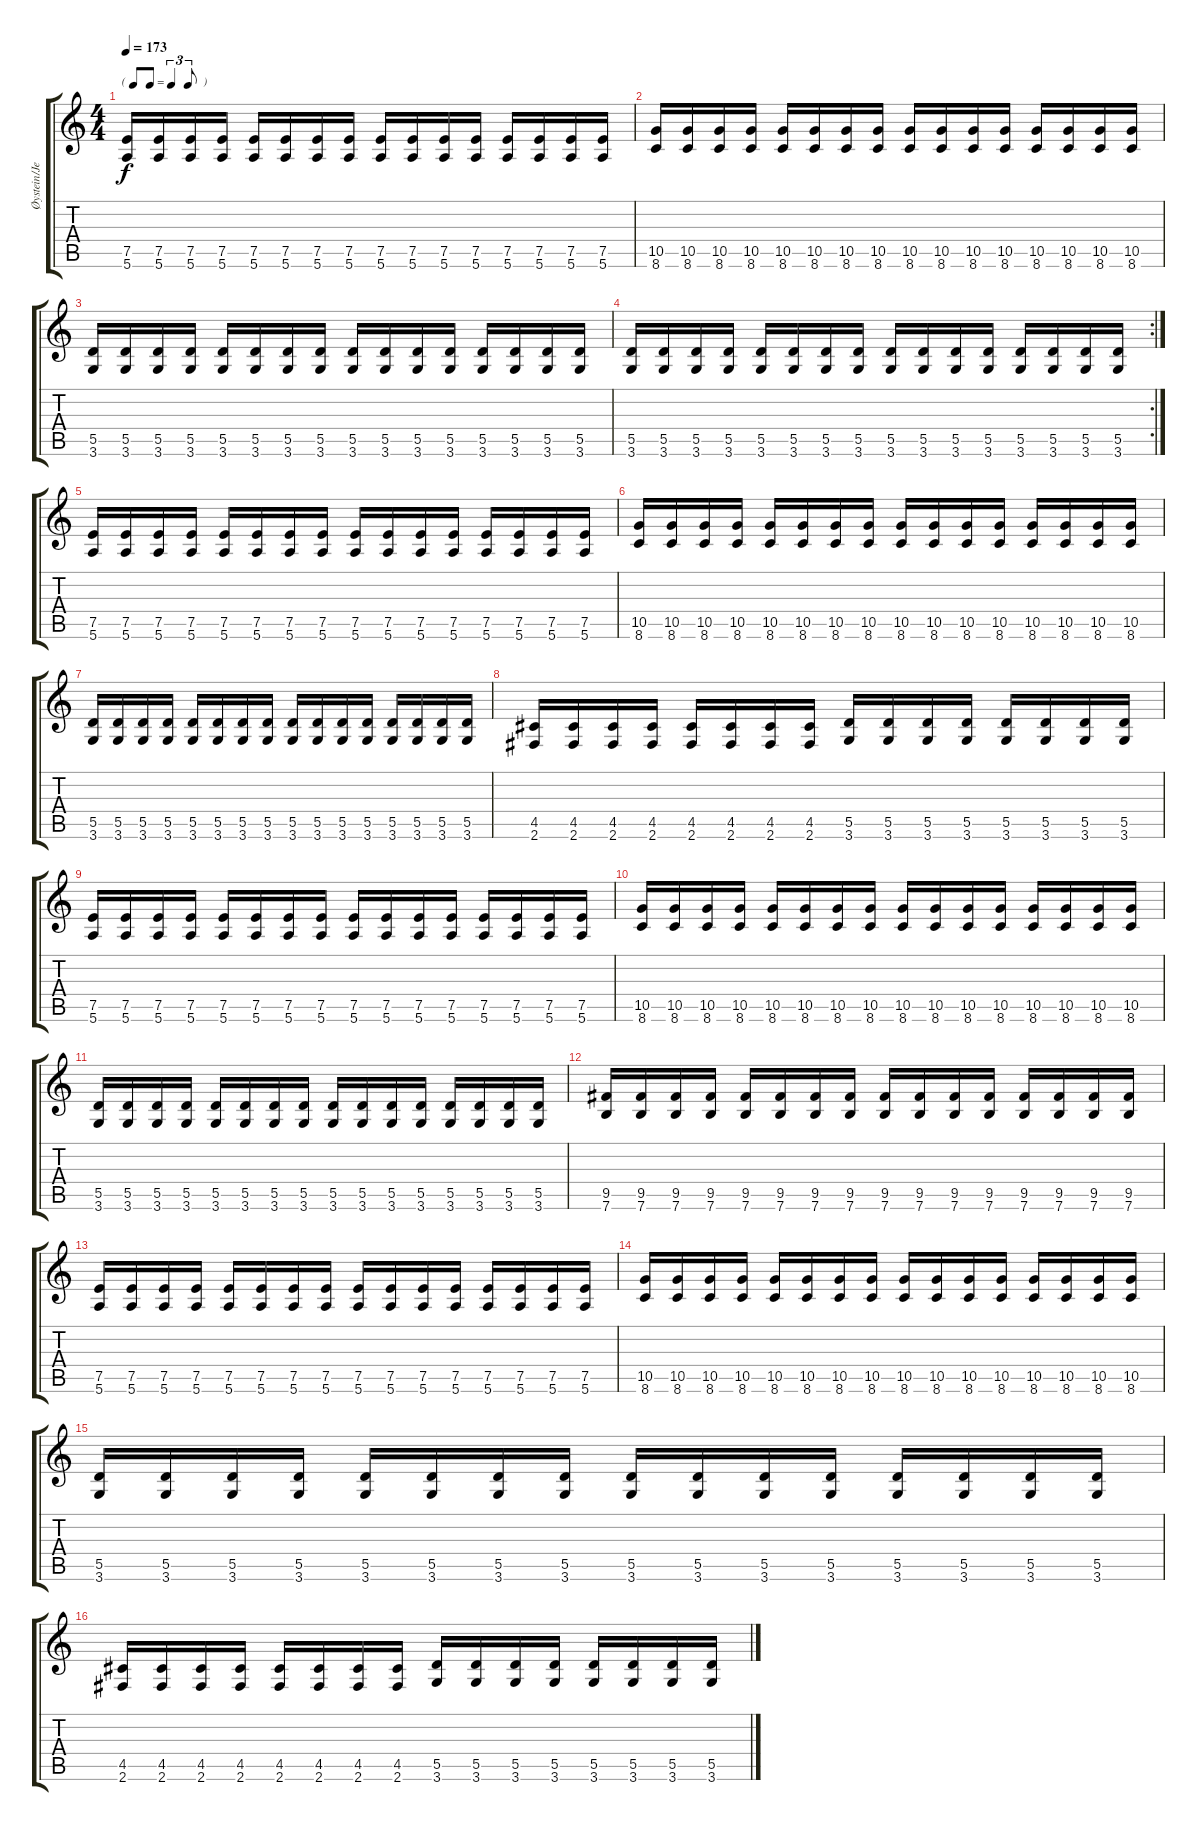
\track ("Øystein/Jens" "Øystein/Je") {instrument distortionguitar}
\staff {score tabs}
\tuning (E4 B3 G3 D3 A2 E2) {hide}
\ts (4 4)
\tf triplet8th
\tempo 173
\clef g2
\ks c
(7.5 5.6).16{dy f} (7.5 5.6).16 (7.5 5.6).16 (7.5 5.6).16 (7.5 5.6).16 (7.5 5.6).16 (7.5 5.6).16 (7.5 5.6).16 (7.5 5.6).16 (7.5 5.6).16 (7.5 5.6).16 (7.5 5.6).16 (7.5 5.6).16 (7.5 5.6).16 (7.5 5.6).16 (7.5 5.6).16 |
(10.5 8.6).16 (10.5 8.6).16 (10.5 8.6).16 (10.5 8.6).16 (10.5 8.6).16 (10.5 8.6).16 (10.5 8.6).16 (10.5 8.6).16 (10.5 8.6).16 (10.5 8.6).16 (10.5 8.6).16 (10.5 8.6).16 (10.5 8.6).16 (10.5 8.6).16 (10.5 8.6).16 (10.5 8.6).16 |
(5.5 3.6).16 (5.5 3.6).16 (5.5 3.6).16 (5.5 3.6).16 (5.5 3.6).16 (5.5 3.6).16 (5.5 3.6).16 (5.5 3.6).16 (5.5 3.6).16 (5.5 3.6).16 (5.5 3.6).16 (5.5 3.6).16 (5.5 3.6).16 (5.5 3.6).16 (5.5 3.6).16 (5.5 3.6).16 |
\rc 2
(5.5 3.6).16 (5.5 3.6).16 (5.5 3.6).16 (5.5 3.6).16 (5.5 3.6).16 (5.5 3.6).16 (5.5 3.6).16 (5.5 3.6).16 (5.5 3.6).16 (5.5 3.6).16 (5.5 3.6).16 (5.5 3.6).16 (5.5 3.6).16 (5.5 3.6).16 (5.5 3.6).16 (5.5 3.6).16 |
(7.5 5.6).16 (7.5 5.6).16 (7.5 5.6).16 (7.5 5.6).16 (7.5 5.6).16 (7.5 5.6).16 (7.5 5.6).16 (7.5 5.6).16 (7.5 5.6).16 (7.5 5.6).16 (7.5 5.6).16 (7.5 5.6).16 (7.5 5.6).16 (7.5 5.6).16 (7.5 5.6).16 (7.5 5.6).16 |
(10.5 8.6).16 (10.5 8.6).16 (10.5 8.6).16 (10.5 8.6).16 (10.5 8.6).16 (10.5 8.6).16 (10.5 8.6).16 (10.5 8.6).16 (10.5 8.6).16 (10.5 8.6).16 (10.5 8.6).16 (10.5 8.6).16 (10.5 8.6).16 (10.5 8.6).16 (10.5 8.6).16 (10.5 8.6).16 |
(5.5 3.6).16 (5.5 3.6).16 (5.5 3.6).16 (5.5 3.6).16 (5.5 3.6).16 (5.5 3.6).16 (5.5 3.6).16 (5.5 3.6).16 (5.5 3.6).16 (5.5 3.6).16 (5.5 3.6).16 (5.5 3.6).16 (5.5 3.6).16 (5.5 3.6).16 (5.5 3.6).16 (5.5 3.6).16 |
(4.5 2.6).16 (4.5 2.6).16 (4.5 2.6).16 (4.5 2.6).16 (4.5 2.6).16 (4.5 2.6).16 (4.5 2.6).16 (4.5 2.6).16 (5.5 3.6).16 (5.5 3.6).16 (5.5 3.6).16 (5.5 3.6).16 (5.5 3.6).16 (5.5 3.6).16 (5.5 3.6).16 (5.5 3.6).16 |
(7.5 5.6).16 (7.5 5.6).16 (7.5 5.6).16 (7.5 5.6).16 (7.5 5.6).16 (7.5 5.6).16 (7.5 5.6).16 (7.5 5.6).16 (7.5 5.6).16 (7.5 5.6).16 (7.5 5.6).16 (7.5 5.6).16 (7.5 5.6).16 (7.5 5.6).16 (7.5 5.6).16 (7.5 5.6).16 |
(10.5 8.6).16 (10.5 8.6).16 (10.5 8.6).16 (10.5 8.6).16 (10.5 8.6).16 (10.5 8.6).16 (10.5 8.6).16 (10.5 8.6).16 (10.5 8.6).16 (10.5 8.6).16 (10.5 8.6).16 (10.5 8.6).16 (10.5 8.6).16 (10.5 8.6).16 (10.5 8.6).16 (10.5 8.6).16 |
(5.5 3.6).16 (5.5 3.6).16 (5.5 3.6).16 (5.5 3.6).16 (5.5 3.6).16 (5.5 3.6).16 (5.5 3.6).16 (5.5 3.6).16 (5.5 3.6).16 (5.5 3.6).16 (5.5 3.6).16 (5.5 3.6).16 (5.5 3.6).16 (5.5 3.6).16 (5.5 3.6).16 (5.5 3.6).16 |
(9.5 7.6).16 (9.5 7.6).16 (9.5 7.6).16 (9.5 7.6).16 (9.5 7.6).16 (9.5 7.6).16 (9.5 7.6).16 (9.5 7.6).16 (9.5 7.6).16 (9.5 7.6).16 (9.5 7.6).16 (9.5 7.6).16 (9.5 7.6).16 (9.5 7.6).16 (9.5 7.6).16 (9.5 7.6).16 |
(7.5 5.6).16 (7.5 5.6).16 (7.5 5.6).16 (7.5 5.6).16 (7.5 5.6).16 (7.5 5.6).16 (7.5 5.6).16 (7.5 5.6).16 (7.5 5.6).16 (7.5 5.6).16 (7.5 5.6).16 (7.5 5.6).16 (7.5 5.6).16 (7.5 5.6).16 (7.5 5.6).16 (7.5 5.6).16 |
(10.5 8.6).16 (10.5 8.6).16 (10.5 8.6).16 (10.5 8.6).16 (10.5 8.6).16 (10.5 8.6).16 (10.5 8.6).16 (10.5 8.6).16 (10.5 8.6).16 (10.5 8.6).16 (10.5 8.6).16 (10.5 8.6).16 (10.5 8.6).16 (10.5 8.6).16 (10.5 8.6).16 (10.5 8.6).16 |
(5.5 3.6).16 (5.5 3.6).16 (5.5 3.6).16 (5.5 3.6).16 (5.5 3.6).16 (5.5 3.6).16 (5.5 3.6).16 (5.5 3.6).16 (5.5 3.6).16 (5.5 3.6).16 (5.5 3.6).16 (5.5 3.6).16 (5.5 3.6).16 (5.5 3.6).16 (5.5 3.6).16 (5.5 3.6).16 |
(4.5 2.6).16 (4.5 2.6).16 (4.5 2.6).16 (4.5 2.6).16 (4.5 2.6).16 (4.5 2.6).16 (4.5 2.6).16 (4.5 2.6).16 (5.5 3.6).16 (5.5 3.6).16 (5.5 3.6).16 (5.5 3.6).16 (5.5 3.6).16 (5.5 3.6).16 (5.5 3.6).16 (5.5 3.6).16
